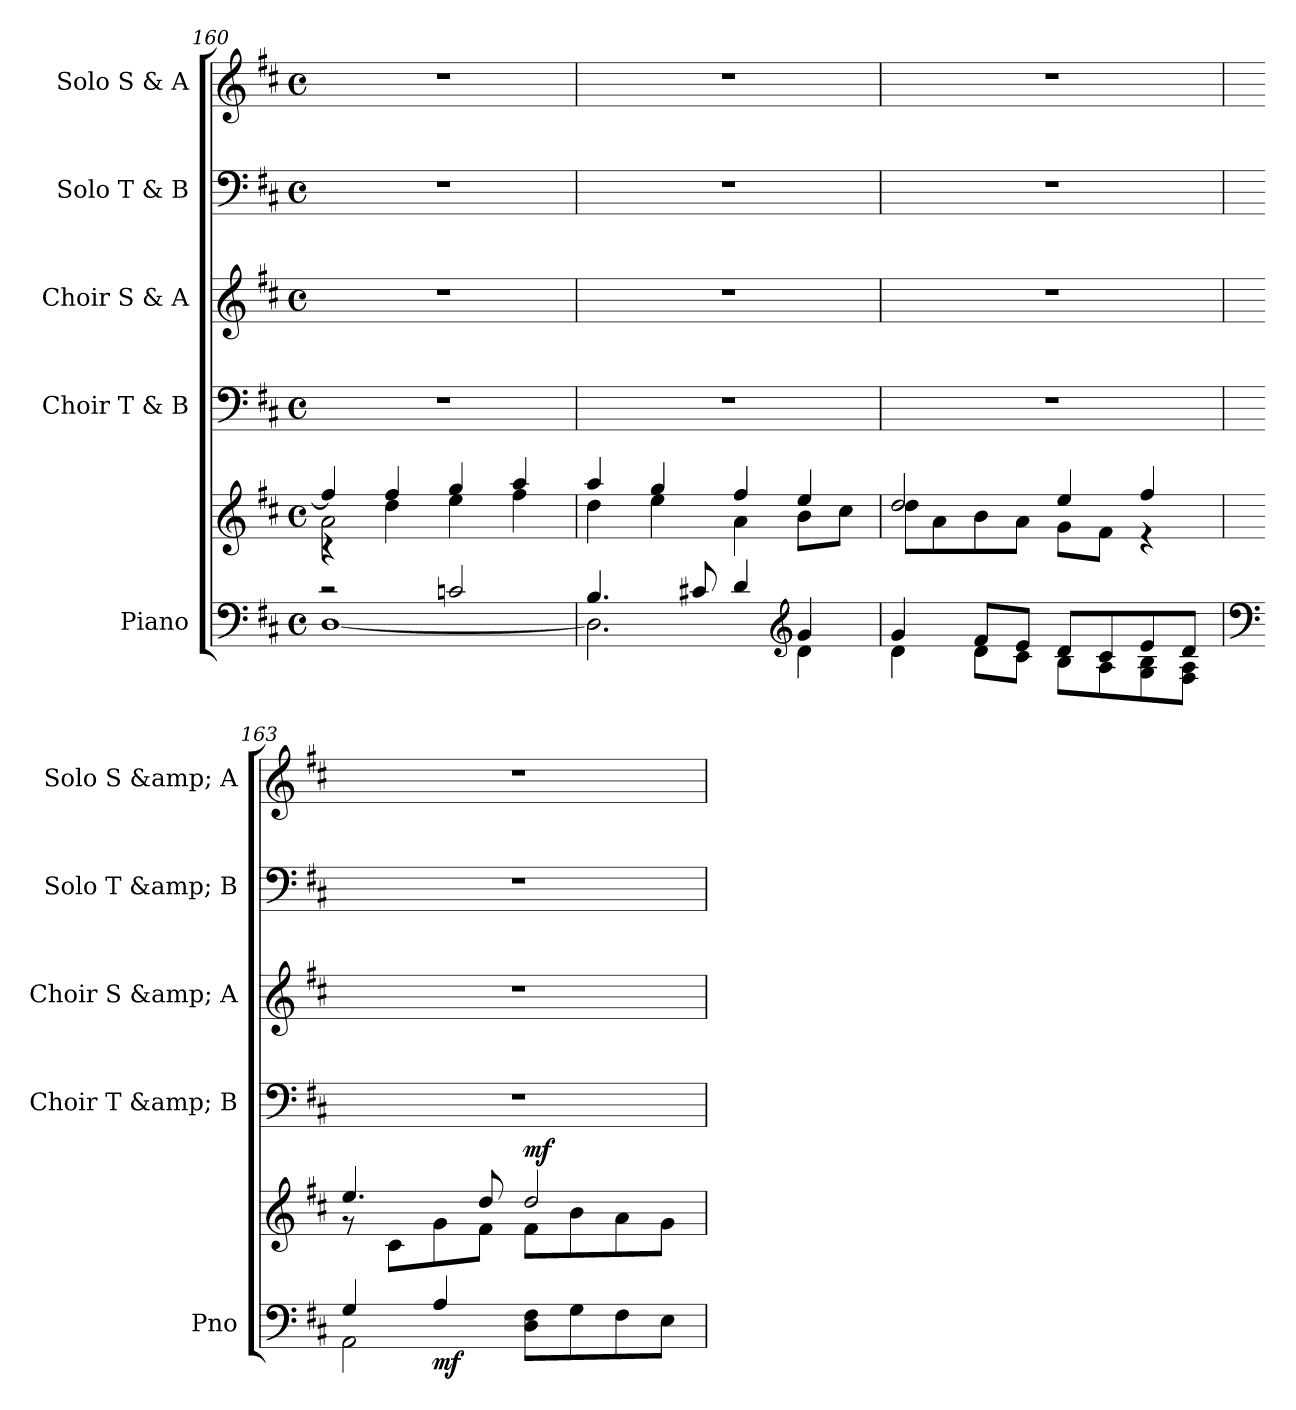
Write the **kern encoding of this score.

**kern	**kern	**dynam	**kern	**kern	**kern	**kern
*part5	*part5	*part5	*part4	*part3	*part2	*part1
*staff6	*staff5	*staff5/6	*staff4	*staff3	*staff2	*staff1
*I"Piano	*	*	*I"Choir T &amp; B	*I"Choir S &amp; A	*I"Solo T &amp; B	*I"Solo S &amp; A
*I'Pno	*	*	*I'Choir T &amp; B	*I'Choir S &amp; A	*I'Solo T &amp; B	*I'Solo S &amp; A
*clefF4	*clefG2	*	*clefF4	*clefG2	*clefF4	*clefG2
*k[f#c#]	*k[f#c#]	*	*k[f#c#]	*k[f#c#]	*k[f#c#]	*k[f#c#]
*M4/4	*M4/4	*	*M4/4	*M4/4	*M4/4	*M4/4
*met(c)	*met(c)	*	*met(c)	*met(c)	*met(c)	*met(c)
=160	=160	=160	=160	=160	=160	=160
*^	*^	*	*	*	*	*
*	*	*	*^	*	*	*	*	*
2r	[1D	4ff#/]	4rc	2a\	.	1r	1r	1r	1r
.	.	4ff#/	4dd\	.	.	.	.	.	.
2cn/	.	4gg/	4ee\	2rcccyy	.	.	.	.	.
.	.	4aa/	4ff#\	.	.	.	.	.	.
*	*	*	*v	*v	*	*	*	*	*
=161	=161	=161	=161	=161	=161	=161	=161	=161
4.B/	2.D\]	4aa/	4dd\	.	1r	1r	1r	1r
.	.	4gg/	4ee\	.	.	.	.	.
8c#X/	.	.	.	.	.	.	.	.
4d/	.	4ff#/	4a\	.	.	.	.	.
*clefG2	*	*	*	*	*	*	*	*
4g/	4d\	4ee/	8b\L	.	.	.	.	.
.	.	.	8cc#\J	.	.	.	.	.
!!LO:LB:g=z
=162	=162	=162	=162	=162	=162	=162	=162	=162
4g/	4d\	2dd/	8dd\L	.	1r	1r	1r	1r
.	.	.	8a\	.	.	.	.	.
8f#/L	8d\L	.	8b\	.	.	.	.	.
8e/J	8c#\J	.	8a\J	.	.	.	.	.
8d/L	8B\L	4ee/	8g\L	.	.	.	.	.
8c#/	8A\	.	8f#\J	.	.	.	.	.
8e/	8G\ 8B\	4ff#/	4r	.	.	.	.	.
8d/J	8F#\ 8A\J	.	.	.	.	.	.	.
=163	=163	=163	=163	=163	=163	=163	=163	=163
*clefF4	*	*	*	*	*	*	*	*
4G/	2AA\	4.ee/	8rg	.	1r	1r	1r	1r
.	.	.	8c#\L	.	.	.	.	.
!	!	!	!	!LO:DY:b=2	!	!	!	!
4A/	.	.	8g\	mf	.	.	.	.
.	.	8dd/	8f#\J	.	.	.	.	.
!	!	!	!	!LO:DY:a	!	!	!	!
8D\ 8F#\L	4rEEyy	2dd/	8f#\L	mf	.	.	.	.
8G\	.	.	8b\	.	.	.	.	.
8F#\	4rEEyy	.	8a\	.	.	.	.	.
8E\J	.	.	8g\J	.	.	.	.	.
*v	*v	*	*	*	*	*	*	*
*	*v	*v	*	*	*	*	*
=	=	=	=	=	=	=
*-	*-	*-	*-	*-	*-	*-
